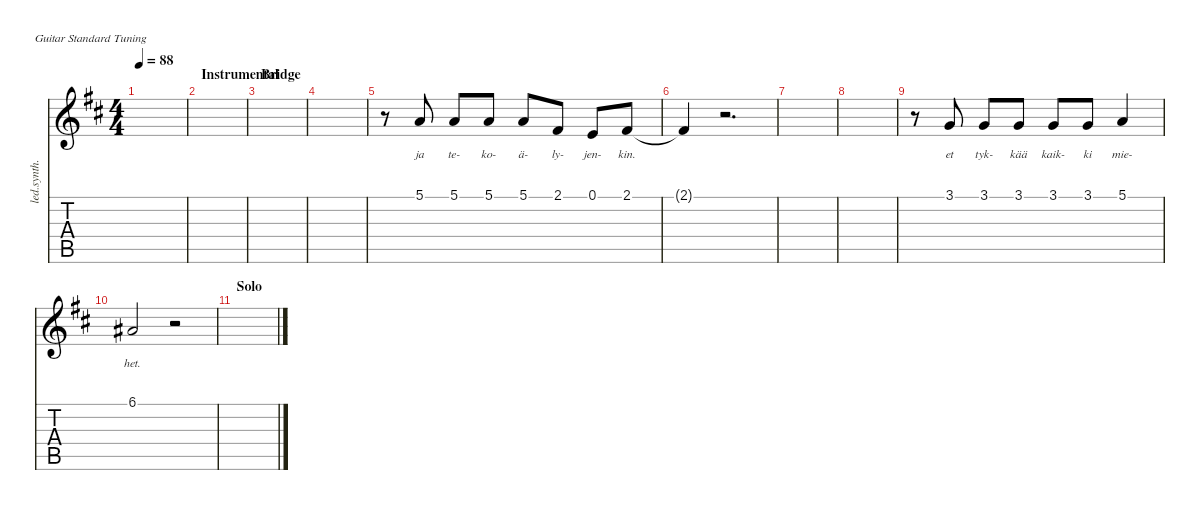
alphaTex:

\defaultSystemsLayout 4
\hideDynamics
\bracketExtendMode nobrackets
\otherSystemsTrackNameOrientation horizontal
\track ("Background Vocal" "led.synth.") {instrument lead5charang}
\staff {score tabs}
\tuning (E4 B3 G3 D3 A2 E2)
\ts (4 4)
\tempo 88
\clef g2
\ks d
|
\section ("" "Instrumental")
|
\section ("" "Bridge")
|
|
r.8 5.1{acc forcenatural}.8{lyrics (0 "ja") lyrics (1 "") lyrics (2 "") lyrics (3 "") lyrics (4 "")} 5.1{acc forcenatural}.8{lyrics (0 "te-") lyrics (1 "") lyrics (2 "") lyrics (3 "") lyrics (4 "")} 5.1{acc forcenatural}.8{lyrics (0 "ko-") lyrics (1 "") lyrics (2 "") lyrics (3 "") lyrics (4 "")} 5.1{acc forcenatural}.8{lyrics (0 "ä-") lyrics (1 "") lyrics (2 "") lyrics (3 "") lyrics (4 "")} 2.1{acc #}.8{lyrics (0 "ly-") lyrics (1 "") lyrics (2 "") lyrics (3 "") lyrics (4 "")} 0.1{acc forcenatural}.8{lyrics (0 "jen-") lyrics (1 "") lyrics (2 "") lyrics (3 "") lyrics (4 "")} 2.1{acc #}.8{lyrics (0 "kin.") lyrics (1 "") lyrics (2 "") lyrics (3 "") lyrics (4 "")} |
2.1{t acc #}.4 r.2{d} |
|
|
r.8 3.1{acc forcenatural}.8{lyrics (0 "et") lyrics (1 "") lyrics (2 "") lyrics (3 "") lyrics (4 "")} 3.1{acc forcenatural}.8{lyrics (0 "tyk-") lyrics (1 "") lyrics (2 "") lyrics (3 "") lyrics (4 "")} 3.1{acc forcenatural}.8{lyrics (0 "kää") lyrics (1 "") lyrics (2 "") lyrics (3 "") lyrics (4 "")} 3.1{acc forcenatural}.8{lyrics (0 "kaik-") lyrics (1 "") lyrics (2 "") lyrics (3 "") lyrics (4 "")} 3.1{acc forcenatural}.8{lyrics (0 "ki") lyrics (1 "") lyrics (2 "") lyrics (3 "") lyrics (4 "")} 5.1{acc forcenatural}.4{lyrics (0 "mie-") lyrics (1 "") lyrics (2 "") lyrics (3 "") lyrics (4 "")} |
6.1{acc #}.2{lyrics (0 "het.") lyrics (1 "") lyrics (2 "") lyrics (3 "") lyrics (4 "")} r.2 |
\section ("" "Solo")
